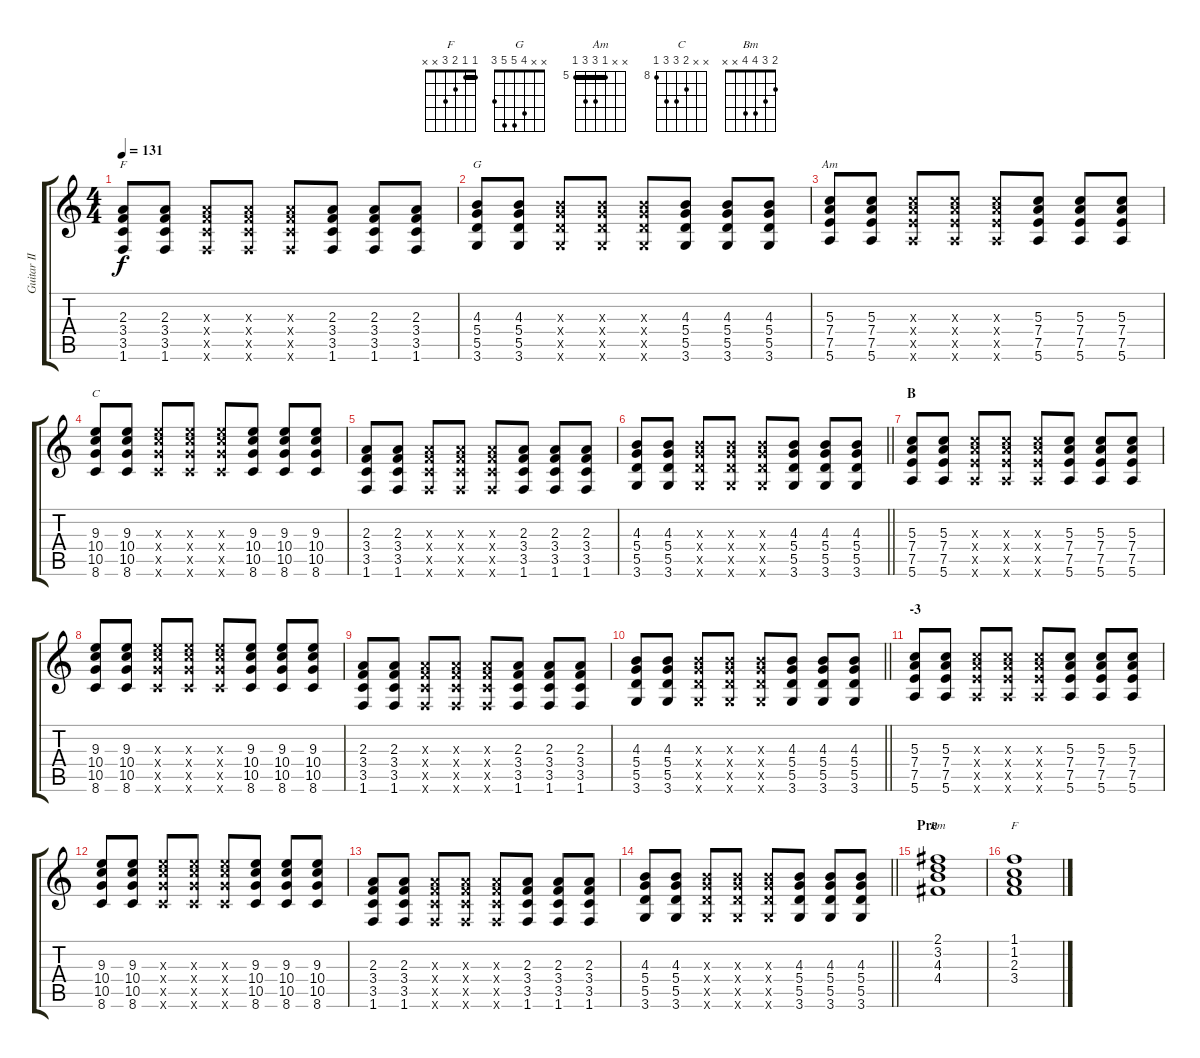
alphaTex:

\track ("Guitar II" "Guitar II") {instrument overdrivenguitar}
\staff {score tabs}
\tuning (E4 B3 G3 D3 A2 E2) {hide}
\chord ("F" x x 2 3 3 1)
\chord ("G" x x 4 5 5 3)
\chord ("Am" x x 5 7 7 5) {firstfret 5 barre 5}
\chord ("C" x x 9 10 10 8) {firstfret 8}
\chord ("Bm" 2 3 4 4 x x)
\chord ("F" 1 1 2 3 x x) {barre 1}
\ts (4 4)
\tempo 131
\clef g2
\ks c
(2.3 3.4 3.5 1.6).8{ch "F" dy f} (2.3 3.4 3.5 1.6).8 (2.3{x} 3.4{x} 3.5{x} 1.6{x}).8 (2.3{x} 3.4{x} 3.5{x} 1.6{x}).8 (2.3{x} 3.4{x} 3.5{x} 1.6{x}).8 (2.3 3.4 3.5 1.6).8 (2.3 3.4 3.5 1.6).8 (2.3 3.4 3.5 1.6).8 |
(4.3 5.4 5.5 3.6).8{ch "G"} (4.3 5.4 5.5 3.6).8 (4.3{x} 5.4{x} 5.5{x} 3.6{x}).8 (4.3{x} 5.4{x} 5.5{x} 3.6{x}).8 (4.3{x} 5.4{x} 5.5{x} 3.6{x}).8 (4.3 5.4 5.5 3.6).8 (4.3 5.4 5.5 3.6).8 (4.3 5.4 5.5 3.6).8 |
(5.3 7.4 7.5 5.6).8{ch "Am"} (5.3 7.4 7.5 5.6).8 (5.3{x} 7.4{x} 7.5{x} 5.6{x}).8 (5.3{x} 7.4{x} 7.5{x} 5.6{x}).8 (5.3{x} 7.4{x} 7.5{x} 5.6{x}).8 (5.3 7.4 7.5 5.6).8 (5.3 7.4 7.5 5.6).8 (5.3 7.4 7.5 5.6).8 |
(9.3 10.4 10.5 8.6).8{ch "C"} (9.3 10.4 10.5 8.6).8 (9.3{x} 10.4{x} 10.5{x} 8.6{x}).8 (9.3{x} 10.4{x} 10.5{x} 8.6{x}).8 (9.3{x} 10.4{x} 10.5{x} 8.6{x}).8 (9.3 10.4 10.5 8.6).8 (9.3 10.4 10.5 8.6).8 (9.3 10.4 10.5 8.6).8 |
(2.3 3.4 3.5 1.6).8 (2.3 3.4 3.5 1.6).8 (2.3{x} 3.4{x} 3.5{x} 1.6{x}).8 (2.3{x} 3.4{x} 3.5{x} 1.6{x}).8 (2.3{x} 3.4{x} 3.5{x} 1.6{x}).8 (2.3 3.4 3.5 1.6).8 (2.3 3.4 3.5 1.6).8 (2.3 3.4 3.5 1.6).8 |
\barLineRight lightlight
(4.3 5.4 5.5 3.6).8 (4.3 5.4 5.5 3.6).8 (4.3{x} 5.4{x} 5.5{x} 3.6{x}).8 (4.3{x} 5.4{x} 5.5{x} 3.6{x}).8 (4.3{x} 5.4{x} 5.5{x} 3.6{x}).8 (4.3 5.4 5.5 3.6).8 (4.3 5.4 5.5 3.6).8 (4.3 5.4 5.5 3.6).8 |
\section ("" "B")
(5.3 7.4 7.5 5.6).8 (5.3 7.4 7.5 5.6).8 (5.3{x} 7.4{x} 7.5{x} 5.6{x}).8 (5.3{x} 7.4{x} 7.5{x} 5.6{x}).8 (5.3{x} 7.4{x} 7.5{x} 5.6{x}).8 (5.3 7.4 7.5 5.6).8 (5.3 7.4 7.5 5.6).8 (5.3 7.4 7.5 5.6).8 |
(9.3 10.4 10.5 8.6).8 (9.3 10.4 10.5 8.6).8 (9.3{x} 10.4{x} 10.5{x} 8.6{x}).8 (9.3{x} 10.4{x} 10.5{x} 8.6{x}).8 (9.3{x} 10.4{x} 10.5{x} 8.6{x}).8 (9.3 10.4 10.5 8.6).8 (9.3 10.4 10.5 8.6).8 (9.3 10.4 10.5 8.6).8 |
(2.3 3.4 3.5 1.6).8 (2.3 3.4 3.5 1.6).8 (2.3{x} 3.4{x} 3.5{x} 1.6{x}).8 (2.3{x} 3.4{x} 3.5{x} 1.6{x}).8 (2.3{x} 3.4{x} 3.5{x} 1.6{x}).8 (2.3 3.4 3.5 1.6).8 (2.3 3.4 3.5 1.6).8 (2.3 3.4 3.5 1.6).8 |
\barLineRight lightlight
(4.3 5.4 5.5 3.6).8 (4.3 5.4 5.5 3.6).8 (4.3{x} 5.4{x} 5.5{x} 3.6{x}).8 (4.3{x} 5.4{x} 5.5{x} 3.6{x}).8 (4.3{x} 5.4{x} 5.5{x} 3.6{x}).8 (4.3 5.4 5.5 3.6).8 (4.3 5.4 5.5 3.6).8 (4.3 5.4 5.5 3.6).8 |
\section ("" "-3")
(5.3 7.4 7.5 5.6).8 (5.3 7.4 7.5 5.6).8 (5.3{x} 7.4{x} 7.5{x} 5.6{x}).8 (5.3{x} 7.4{x} 7.5{x} 5.6{x}).8 (5.3{x} 7.4{x} 7.5{x} 5.6{x}).8 (5.3 7.4 7.5 5.6).8 (5.3 7.4 7.5 5.6).8 (5.3 7.4 7.5 5.6).8 |
(9.3 10.4 10.5 8.6).8 (9.3 10.4 10.5 8.6).8 (9.3{x} 10.4{x} 10.5{x} 8.6{x}).8 (9.3{x} 10.4{x} 10.5{x} 8.6{x}).8 (9.3{x} 10.4{x} 10.5{x} 8.6{x}).8 (9.3 10.4 10.5 8.6).8 (9.3 10.4 10.5 8.6).8 (9.3 10.4 10.5 8.6).8 |
(2.3 3.4 3.5 1.6).8 (2.3 3.4 3.5 1.6).8 (2.3{x} 3.4{x} 3.5{x} 1.6{x}).8 (2.3{x} 3.4{x} 3.5{x} 1.6{x}).8 (2.3{x} 3.4{x} 3.5{x} 1.6{x}).8 (2.3 3.4 3.5 1.6).8 (2.3 3.4 3.5 1.6).8 (2.3 3.4 3.5 1.6).8 |
\barLineRight lightlight
(4.3 5.4 5.5 3.6).8 (4.3 5.4 5.5 3.6).8 (4.3{x} 5.4{x} 5.5{x} 3.6{x}).8 (4.3{x} 5.4{x} 5.5{x} 3.6{x}).8 (4.3{x} 5.4{x} 5.5{x} 3.6{x}).8 (4.3 5.4 5.5 3.6).8 (4.3 5.4 5.5 3.6).8 (4.3 5.4 5.5 3.6).8 |
\section ("" "Pre")
(2.1 3.2 4.3 4.4).1{ch "Bm"} |
(1.1 1.2 2.3 3.4).1{ch "F"}
